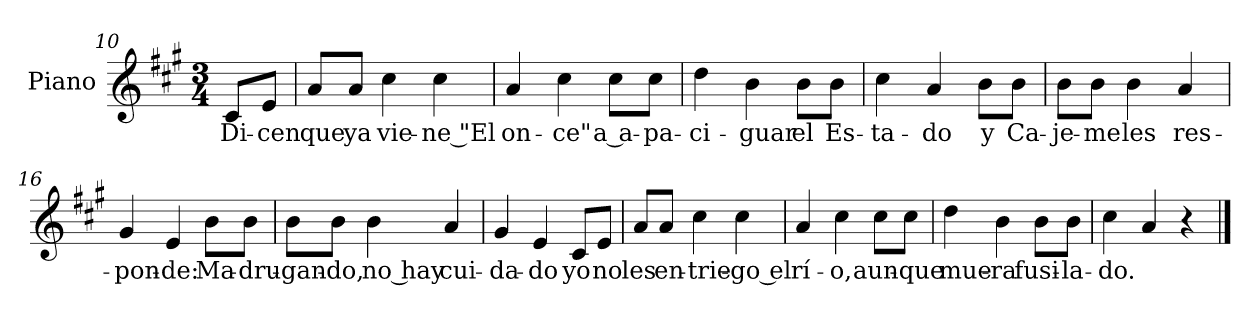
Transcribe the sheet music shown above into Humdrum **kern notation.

**kern	**text
*part1	*part1
*staff1	*staff1
*I"Piano	*
*I'Pno	*
*clefG2	*
*k[f#c#g#]	*
*A:	*
*M3/4	*
=10	=10
8c#/L	Di-
8e/J	-cen
=11	=11
8a/L	que
8a/J	ya
4cc#\	vie-
4cc#\	-ne "El
=12	=12
4a/	on-
4cc#\	-ce"
8cc#\L	a a-
8cc#\J	-pa-
=13	=13
4dd\	-ci-
4b\	-guar
8b\L	el
8b\J	Es-
=14	=14
4cc#\	-ta-
4a/	-do
8b\L	y
8b\J	Ca-
=15	=15
8b\L	-je-
8b\J	-me
4b\	les
4a/	res-
=16	=16
4g#/	-pon-
4e/	-de:
8b\L	Ma-
8b\J	-dru-
=17	=17
8b\L	-gan-
8b\J	-do,
4b\	no hay
4a/	cui-
=18	=18
4g#/	-da-
4e/	-do
8c#/L	yo
8e/J	no
=19	=19
8a/L	les
8a/J	en-
4cc#\	-trie-
4cc#\	-go el
=20	=20
4a/	rí-
4cc#\	-o,
8cc#\L	aun-
8cc#\J	-que
=21	=21
4dd\	mue-
4b\	-ra
8b\L	fusi-
8b\J	-la-
=22	=22
4cc#\	-do.
4a/	.
4r	.
==	==
*-	*-
